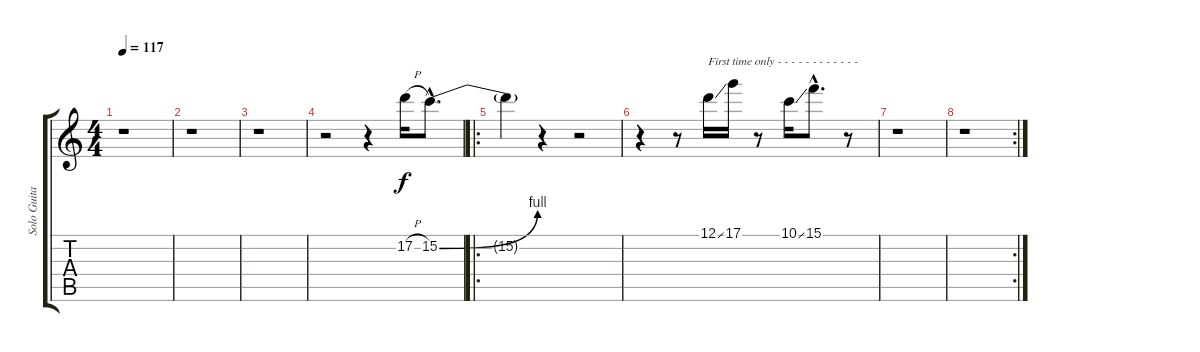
\track ("Solo Guitar" "Solo Guita") {instrument overdrivenguitar}
\staff {score tabs}
\tuning (D4 A3 F3 C3 G2 D2) {hide}
\ts (4 4)
\tempo 117
\clef g2
\ks c
r.1{dy f} |
r.1 |
r.1 |
r.2 r.4 17.2{h}.16 15.2{be (bend 0 0 60 4) hac}.8{d} |
\ro
15.2{t}.4 r.4 r.2 |
r.4 r.8 12.1{ss}.16{txt "First time only - - - - - - - - - - - - "} 17.1.16 r.8 10.1{ss}.16 15.1{hac}.8{d} r.8 |
r.1 |
\rc 2
r.1
